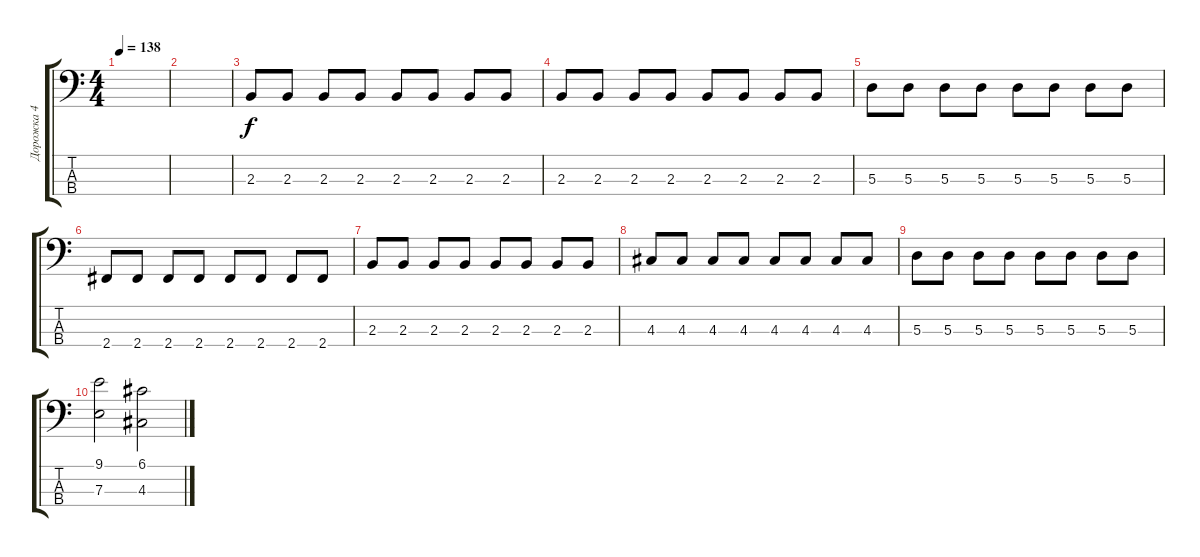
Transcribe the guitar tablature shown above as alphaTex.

\track ("Дорожка 4" "Дорожка 4") {instrument electricbasspick}
\staff {score tabs}
\tuning (G2 D2 A1 E1) {hide}
\ts (4 4)
\tempo 138
\clef f4
\ks c
|
|
2.3.8 2.3.8 2.3.8 2.3.8 2.3.8 2.3.8 2.3.8 2.3.8 |
2.3.8 2.3.8 2.3.8 2.3.8 2.3.8 2.3.8 2.3.8 2.3.8 |
5.3.8 5.3.8 5.3.8 5.3.8 5.3.8 5.3.8 5.3.8 5.3.8 |
2.4.8 2.4.8 2.4.8 2.4.8 2.4.8 2.4.8 2.4.8 2.4.8 |
2.3.8 2.3.8 2.3.8 2.3.8 2.3.8 2.3.8 2.3.8 2.3.8 |
4.3.8 4.3.8 4.3.8 4.3.8 4.3.8 4.3.8 4.3.8 4.3.8 |
5.3.8 5.3.8 5.3.8 5.3.8 5.3.8 5.3.8 5.3.8 5.3.8 |
(9.1 7.3).2 (6.1 4.3).2
